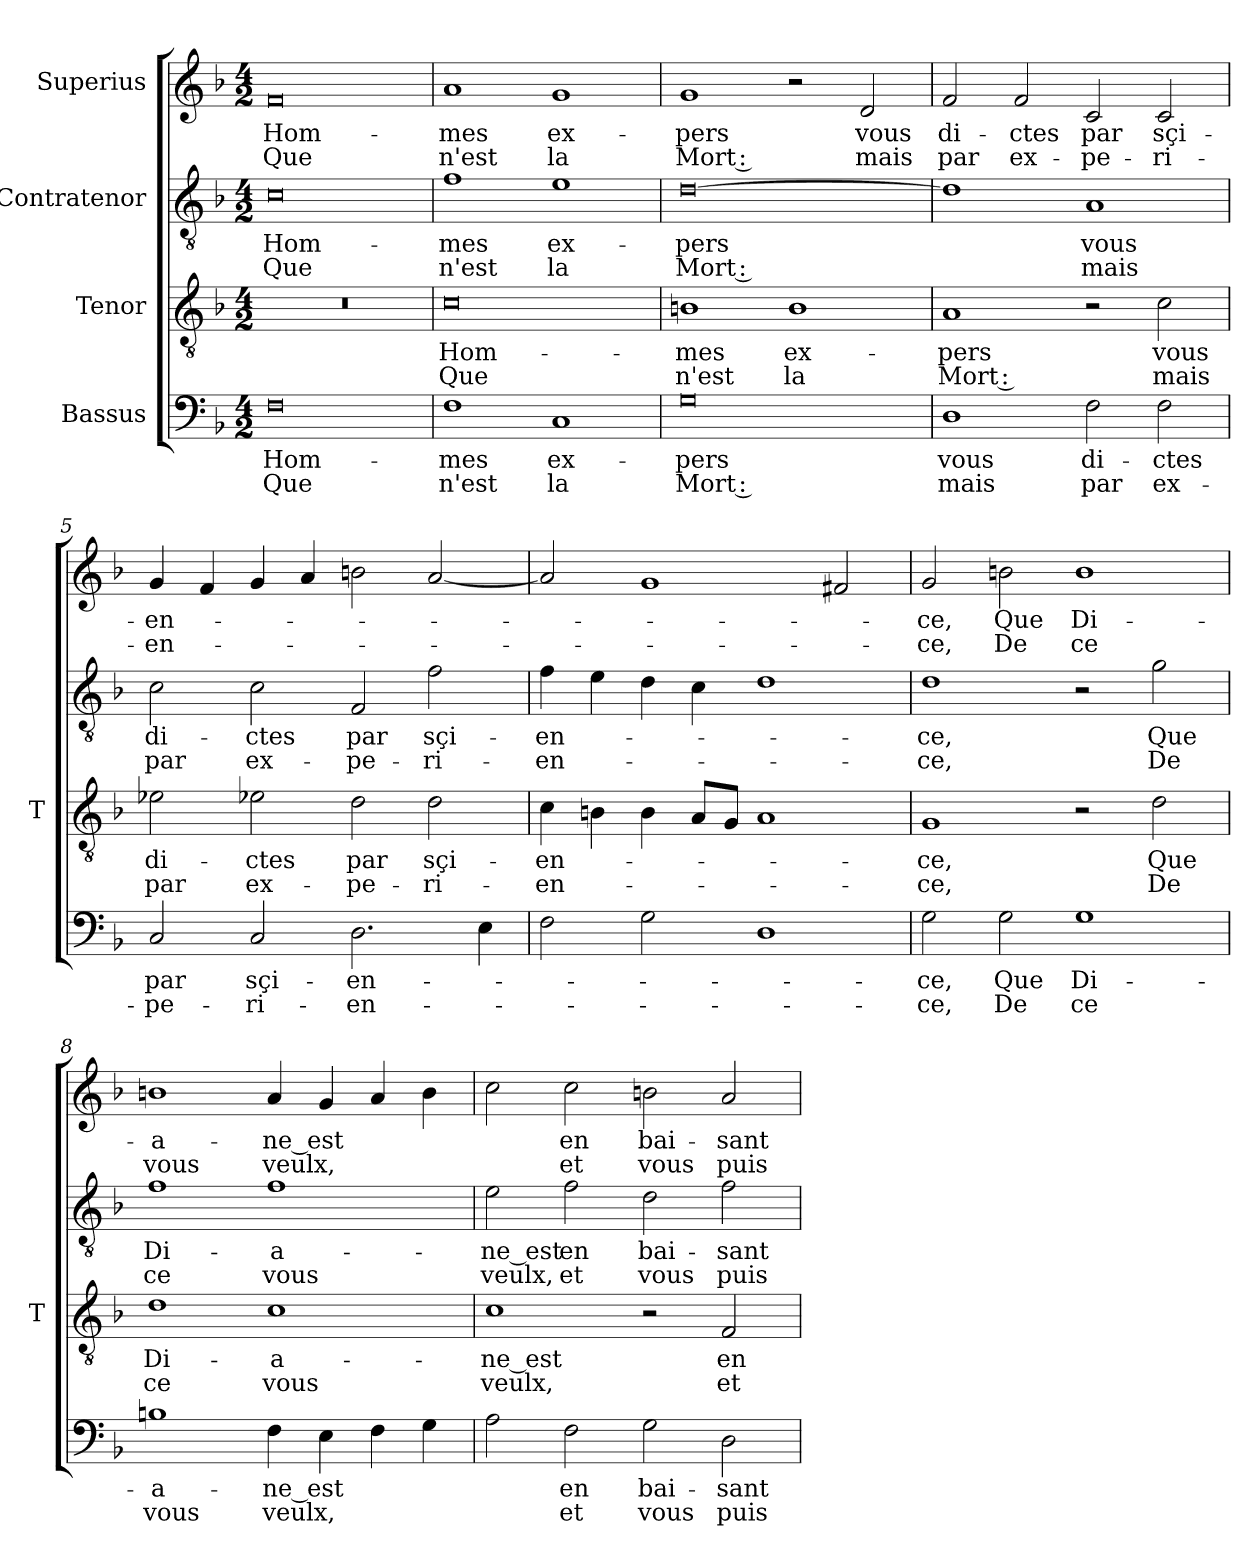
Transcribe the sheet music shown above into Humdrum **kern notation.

**kern	**text	**text	**kern	**text	**text	**kern	**text	**text	**kern	**text	**text
*part4	*part4	*part4	*part3	*part3	*part3	*part2	*part2	*part2	*part1	*part1	*part1
*staff4	*staff4	*staff4	*staff3	*staff3	*staff3	*staff2	*staff2	*staff2	*staff1	*staff1	*staff1
*I"Bassus	*	*	*I"Tenor	*	*	*I"Contratenor	*	*	*I"Superius	*	*
*	*	*	*I'T	*	*	*	*	*	*	*	*
*clefF4	*	*	*clefGv2	*	*	*clefGv2	*	*	*clefG2	*	*
*k[b-]	*	*	*k[b-]	*	*	*k[b-]	*	*	*k[b-]	*	*
*M4/2	*	*	*M4/2	*	*	*M4/2	*	*	*M4/2	*	*
=1	=1	=1	=1	=1	=1	=1	=1	=1	=1	=1	=1
0F	Hom-	-Que	0r	.	.	0c	Hom-	-Que	0f	Hom-	-Que
=2	=2	=2	=2	=2	=2	=2	=2	=2	=2	=2	=2
1F	-mes	-n'est	0c	Hom-	-Que	1f	-mes	-n'est	1a	-mes	-n'est
1C	ex-	-la	.	.	.	1e	ex-	-la	1g	ex-	-la
=3	=3	=3	=3	=3	=3	=3	=3	=3	=3	=3	=3
0G	-pers	-Mort :	1B	-mes	-n'est	[0d	-pers	-Mort :	1g	-pers	-Mort :
.	.	.	1B	ex-	-la	.	.	.	2r	.	.
.	.	.	.	.	.	.	.	.	2d	-vous	-mais
=4	=4	=4	=4	=4	=4	=4	=4	=4	=4	=4	=4
1D	-vous	-mais	1A	-pers	-Mort :	1d]	.	.	2f	di-	-par
.	.	.	.	.	.	.	.	.	2f	-ctes	ex-
2F	di-	-par	2r	.	.	1A	-vous	-mais	2c	-par	pe-
2F	-ctes	ex-	2c	-vous	-mais	.	.	.	2c	sçi-	ri-
=5	=5	=5	=5	=5	=5	=5	=5	=5	=5	=5	=5
2C	-par	pe-	2e-X	di-	-par	2c	di-	-par	4g	en-	en-
.	.	.	.	.	.	.	.	.	4f	.	.
2C	sçi-	ri-	2e-X	-ctes	ex-	2c	-ctes	ex-	4g	.	.
.	.	.	.	.	.	.	.	.	4a	.	.
2.D	en-	en-	2d	-par	pe-	2F	-par	pe-	2b	.	.
.	.	.	2d	sçi-	ri-	2f	sçi-	ri-	[2a	.	.
4E	.	.	.	.	.	.	.	.	.	.	.
=6	=6	=6	=6	=6	=6	=6	=6	=6	=6	=6	=6
2F	.	.	4c	en-	en-	4f	en-	en-	2a]	.	.
.	.	.	4B	.	.	4e	.	.	.	.	.
2G	.	.	4B	.	.	4d	.	.	1g	.	.
.	.	.	8AL	.	.	4c	.	.	.	.	.
.	.	.	8GJ	.	.	.	.	.	.	.	.
1D	.	.	1A	.	.	1d	.	.	.	.	.
.	.	.	.	.	.	.	.	.	2f#X	.	.
=7	=7	=7	=7	=7	=7	=7	=7	=7	=7	=7	=7
2G	-ce,	-ce,	1G	-ce,	-ce,	1d	-ce,	-ce,	2g	-ce,	-ce,
2G	-Que	-De	.	.	.	.	.	.	2b	-Que	-De
1G	Di-	-ce	2r	.	.	2r	.	.	1b	Di-	-ce
.	.	.	2d	-Que	-De	2g	-Que	-De	.	.	.
=8	=8	=8	=8	=8	=8	=8	=8	=8	=8	=8	=8
1Bn	a-	-vous	1d	Di-	-ce	1f	Di-	-ce	1b	a-	-vous
4F	-ne_est	-veulx,	1c	a-	-vous	1f	a-	-vous	4a	-ne_est	-veulx,
4E	.	.	.	.	.	.	.	.	4g	.	.
4F	.	.	.	.	.	.	.	.	4a	.	.
4G	.	.	.	.	.	.	.	.	4b	.	.
=9	=9	=9	=9	=9	=9	=9	=9	=9	=9	=9	=9
2A	.	.	1c	-ne_est	-veulx,	2e	-ne_est	-veulx,	2cc	.	.
2F	-en	-et	.	.	.	2f	-en	-et	2cc	-en	-et
2G	bai-	-vous	2r	.	.	2d	bai-	-vous	2b	bai-	-vous
2D	-sant	-puis	2F	-en	-et	2f	-sant	-puis	2a	-sant	-puis
=	=	=	=	=	=	=	=	=	=	=	=
*-	*-	*-	*-	*-	*-	*-	*-	*-	*-	*-	*-
